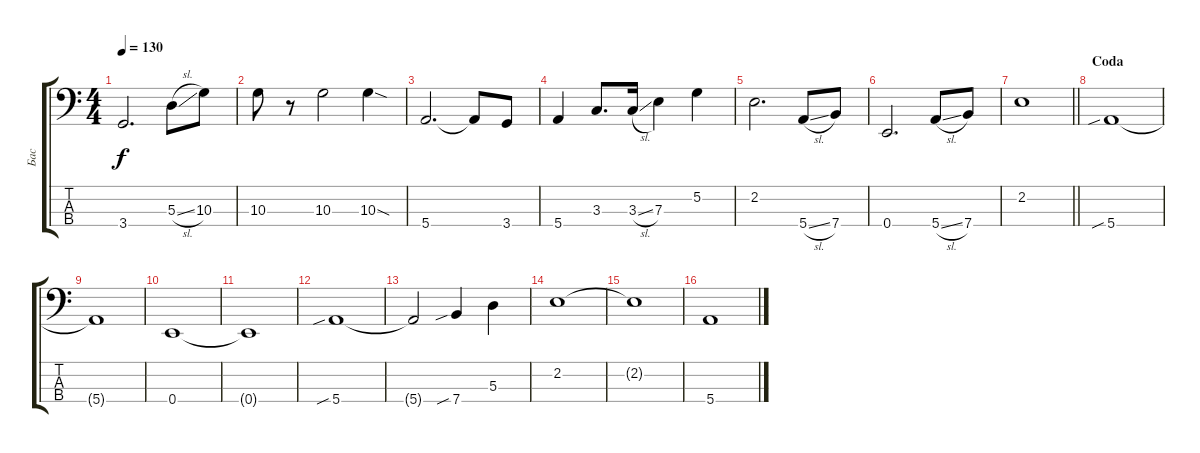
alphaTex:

\track ("Бас" "Бас") {instrument electricbassfinger}
\staff {score tabs}
\tuning (G2 D2 A1 E1) {hide}
\ts (4 4)
\tempo 130
\clef f4
\ks c
3.4.2{d dy f} 5.3{sl}.8 10.3.8 |
10.3.8 r.8 10.3.2 10.3{sod}.4 |
5.4.2{d} 5.4{t}.8 3.4.8 |
5.4.4 3.3.8{d} 3.3{sl}.16 7.3.4 5.2.4 |
2.2.2{d} 5.4{sl}.8 7.4.8 |
0.4.2{d} 5.4{sl}.8 7.4.8 |
\barLineRight lightlight
2.2.1 |
\section ("" "Coda")
5.4{sib}.1 |
5.4{t}.1 |
0.4.1 |
0.4{t}.1 |
5.4{sib}.1 |
5.4{t}.2 7.4{sib}.4 5.3.4 |
2.2.1 |
2.2{t}.1 |
5.4.1
